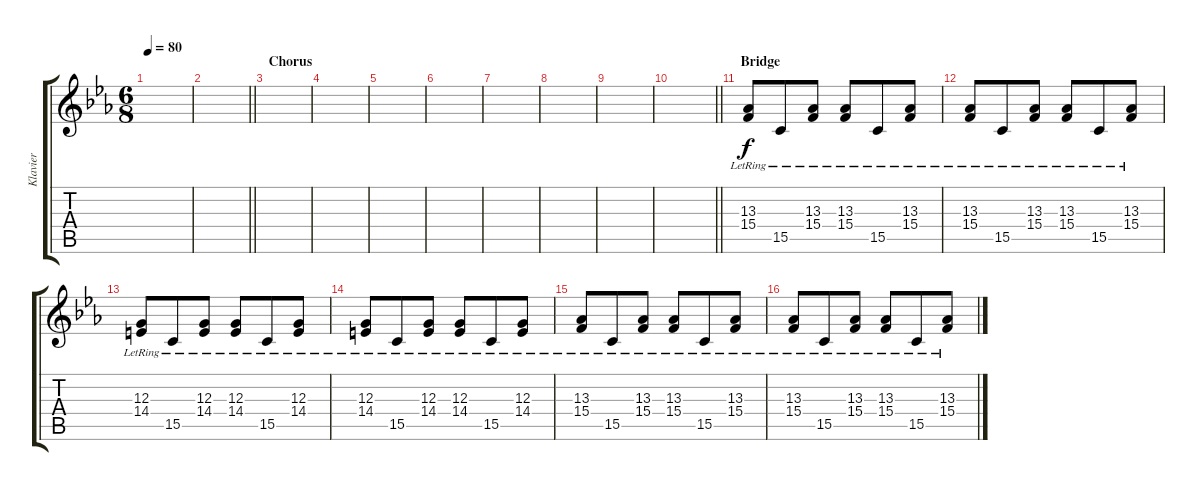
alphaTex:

\track ("Klavier" "Klavier") {instrument acousticgrandpiano}
\staff {score tabs}
\tuning (E4 B3 G3 D3 A2 E2) {hide}
\ts (6 8)
\tempo 80
\clef g2
\ks cminor
|
\barLineRight lightlight
|
\section ("" "Chorus")
|
|
|
|
|
|
|
\barLineRight lightlight
|
\section ("" "Bridge")
(13.3{lr} 15.4{lr}).8 15.5{lr}.8 (13.3{lr} 15.4{lr}).8 (13.3{lr} 15.4{lr}).8 15.5{lr}.8 (13.3{lr} 15.4{lr}).8 |
(13.3{lr} 15.4{lr}).8 15.5{lr}.8 (13.3{lr} 15.4{lr}).8 (13.3{lr} 15.4{lr}).8 15.5{lr}.8 (13.3{lr} 15.4{lr}).8 |
(12.3{lr} 14.4{lr}).8 15.5{lr}.8 (12.3{lr} 14.4{lr}).8 (12.3{lr} 14.4{lr}).8 15.5{lr}.8 (12.3{lr} 14.4{lr}).8 |
(12.3{lr} 14.4{lr}).8 15.5{lr}.8 (12.3{lr} 14.4{lr}).8 (12.3{lr} 14.4{lr}).8 15.5{lr}.8 (12.3{lr} 14.4{lr}).8 |
(13.3{lr} 15.4{lr}).8 15.5{lr}.8 (13.3{lr} 15.4{lr}).8 (13.3{lr} 15.4{lr}).8 15.5{lr}.8 (13.3{lr} 15.4{lr}).8 |
(13.3{lr} 15.4{lr}).8 15.5{lr}.8 (13.3{lr} 15.4{lr}).8 (13.3{lr} 15.4{lr}).8 15.5{lr}.8 (13.3{lr} 15.4{lr}).8
